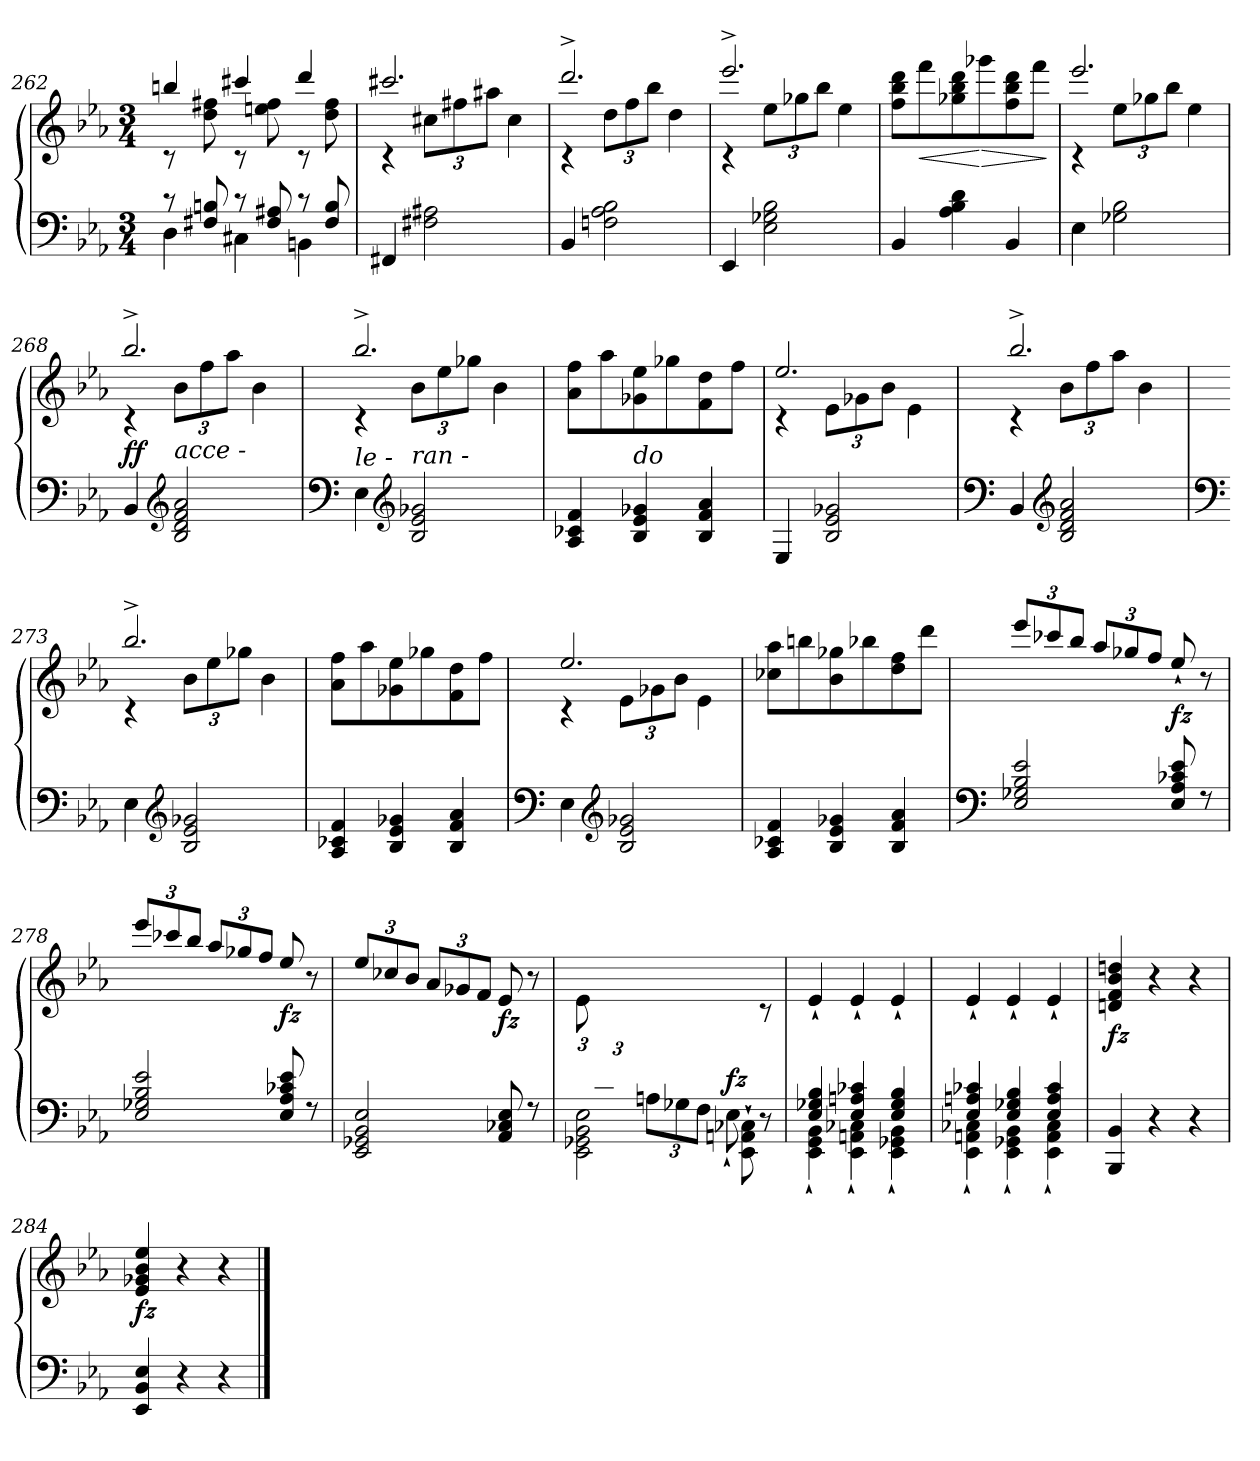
**kern	**kern	**dynam
*part1	*part1	*part1
*staff2	*staff1	*staff1/2
!!LO:LB:g=z
*clefF4	*clefG2	*
*k[b-e-a-]	*k[b-e-a-]	*
*E-:	*E-:	*
*M3/4	*M3/4	*
=262	=262	=262
*^	*^	*
8rc	4D\	4bbn/	8rc	.
8F#X/ 8Bn/	.	.	8dd\ 8ff#X\	.
8rc	4C#X\	4ccc#X/	8rc	.
8F#/ 8A#X/	.	.	8een\ 8ff#\	.
8rc	4BBn\	4ddd/	8rc	.
8F#/ 8B/	.	.	8dd\ 8ff#\	.
=263	=263	=263	=263	=263
4FF#X/	2ryy	2.ccc#X/	4rc	.
*	*	*	*Xbrackettup	*
2F#X\ 2A#X\	.	.	12cc#X\L	.
.	.	.	12ff#X\	.
.	.	.	12aa#X\J	.
.	4ryy	.	4cc#\	.
=264	=264	=264	=264	=264
4BB-i/	2ryy	2.ddd^>/	4rc	.
2Fni\ 2A-i\ 2B-i\	.	.	12dd\L	.
.	.	.	12ff\	.
.	.	.	12bb-\J	.
.	4ryy	.	4dd\	.
=265	=265	=265	=265	=265
4EE-i/	2ryy	2.eee-i^>/	4rc	.
2E-i\ 2G-X\ 2B-\	.	.	12ee-\L	.
.	.	.	12gg-X\	.
.	.	.	12bb-\J	.
.	4ryy	.	4ee-\	.
!!LO:LB:g=z	!!
=266	=266	=266	=266	=266
4BB-/	2ryy	8ff\ 8bb-\ 8ddd\L	2ryy	.
!	!	!	!	!LO:HP:b
.	.	8fff\	.	<
4A-\ 4B-\ 4d\	.	8gg-X\ 8bb-\ 8ddd\	.	.
!	!	!	!	!LO:HP:n=1:b
.	.	8ggg-X\	.	[ >
4BB-/	4ryy	8ff\ 8bb-\ 8ddd\	4ryy	.
.	.	8fff\J	.	.
*v	*v	*	*	*
*	*v	*v	*
.	.	]
!!LO:PB:g=z
=267	=267	=267
*	*^	*
4E-\	2.eee-/	4rc	.
2G-X\ 2B-\	.	12ee-\L	.
.	.	12gg-X\	.
.	.	12bb-\J	.
.	.	4ee-\	.
=268	=268	=268	=268
!	!	!	!LO:DY:b
4BB-/	2.bb-^>/	4rc	ff
*clefG2	*	*	*
!LO:TX:a:i:t=acce  -	!	!	!
2B-/ 2d/ 2f/ 2a-/	.	12b-\L	.
.	.	12ff\	.
.	.	12aa-\J	.
.	.	4b-\	.
=269	=269	=269	=269
*clefF4	*	*	*
!LO:TX:a:i:t=le   -	!	!	!
4E-\	2.bb-^>/	4rc	.
*clefG2	*	*	*
!LO:TX:a:i:t=ran   -	!	!	!
2B-/ 2e-/ 2g-X/	.	12b-\L	.
.	.	12ee-\	.
.	.	12gg-X\J	.
.	.	4b-\	.
=270	=270	=270	=270
4A-/ 4c-X/ 4f/	8a-\ 8ff\L	2ryy	.
.	8aa-\	.	.
!LO:TX:a:i:t=do	!	!	!
4B-/ 4e-/ 4g-X/	8g-X\ 8ee-\	.	.
.	8gg-X\	.	.
4B-/ 4f/ 4a-/	8f\ 8dd\	4ryy	.
.	8ff\J	.	.
=271	=271	=271	=271
4E-/	2.ee-/	4rc	.
2B-/ 2e-/ 2g-X/	.	12e-\L	.
.	.	12g-X\	.
.	.	12b-\J	.
.	.	4e-\	.
!!LO:LB:g=z	!!
=272	=272	=272	=272
*clefF4	*	*	*
4BB-/	2.bb-^>/	4rc	.
*clefG2	*	*	*
2B-/ 2d/ 2f/ 2a-/	.	12b-\L	.
.	.	12ff\	.
.	.	12aa-\J	.
.	.	4b-\	.
=273	=273	=273	=273
*clefF4	*	*	*
4E-\	2.bb-^>/	4rc	.
*clefG2	*	*	*
2B-/ 2e-/ 2g-X/	.	12b-\L	.
.	.	12ee-\	.
.	.	12gg-X\J	.
.	.	4b-\	.
=274	=274	=274	=274
4A-/ 4c-X/ 4f/	8a-\ 8ff\L	2ryy	.
.	8aa-\	.	.
4B-/ 4e-/ 4g-X/	8g-X\ 8ee-\	.	.
.	8gg-X\	.	.
4B-/ 4f/ 4a-/	8f\ 8dd\	4ryy	.
.	8ff\J	.	.
=275	=275	=275	=275
*clefF4	*	*	*
4E-\	2.ee-/	4rc	.
*clefG2	*	*	*
2B-/ 2e-/ 2g-X/	.	12e-\L	.
.	.	12g-X\	.
.	.	12b-\J	.
.	.	4e-\	.
!!LO:LB:g=z	!!
=276	=276	=276	=276
4A-/ 4c-X/ 4f/	8cc-X\ 8aa-\L	2ryy	.
.	8bbn\	.	.
4B-/ 4e-/ 4g-X/	8b-\ 8gg-X\	.	.
.	8bb-X\	.	.
4B-/ 4f/ 4a-/	8dd\ 8ff\	4ryy	.
.	8ddd\J	.	.
*	*v	*v	*
!!LO:LB:g=z
=277	=277	=277
*clefF4	*	*
*^	*	*
2E-/ 2G-X/ 2B-/ 2e-/	2.ryy	12eee-/L	.
.	.	12ccc-X/	.
.	.	12bb-/J	.
.	.	12aa-/L	.
.	.	12gg-X/	.
.	.	12ff/J	.
!	!	!	!LO:DY:b
8E-/ 8A-/ 8c-X/ 8e-/	.	8ee-`>/	fz
8r	.	8r	.
=278	=278	=278	=278
2E-/ 2G-X/ 2B-/ 2e-/	2.ryy	12eee-/L	.
.	.	12ccc-X/	.
.	.	12bb-/J	.
.	.	12aa-/L	.
.	.	12gg-X/	.
.	.	12ff/J	.
!	!	!	!LO:DY:b
8E-/ 8A-/ 8c-X/ 8e-/	.	8ee-/	fz
8r	.	8r	.
=279	=279	=279	=279
2EE-/ 2GG-X/ 2BB-/ 2E-/	2.ryy	12ee-/L	.
.	.	12cc-X/	.
.	.	12b-/J	.
.	.	12a-/L	.
.	.	12g-X/	.
.	.	12f/J	.
!	!	!	!LO:DY:b
8AA-/ 8C-X/ 8E-/	.	8e-/	fz
8r	.	8r	.
!!LO:PB:g=z
=280	=280	=280	=280
*	*^	*^	*
12ryy	4ryy	2EE-\ 2GG-X\ 2BB-i\ 2E-\	12e-\L	4ryy	.
12c-X/	.	.	6ryy	.	.
12B-/J	.	.	.	.	.
*	*Xbrackettup	*	*	*	*
2ryy	12An\L	.	4ryy	4.ryy	.
.	12G-X\	.	.	.	.
.	12F\J	.	.	.	.
!	!	!	!	!	!LO:DY:a=2
.	8E-`<\	8EE-\`< 8AAn\`< 8C-X\`<	4ryy	.	fz
.	8ryy	8r	.	8rc	.
*	*v	*v	*	*	*
*	*	*v	*v	*
=281	=281	=281	=281
4E-/ 4G-X/ 4B-/	4EE-\`< 4GG\`< 4BB-\`<	4e-`</	.
4E-/ 4An/ 4c-X/	4EE-\`< 4AAn\`< 4C-X\`<	4e-`</	.
4E-/ 4G-/ 4B-/	4EE-\`< 4GG-X\`< 4BB-\`<	4e-`</	.
=282	=282	=282	=282
4E-/ 4An/ 4c-X/	4EE-\`< 4AAn\`< 4C-X\`<	4e-`</	.
4E-/ 4G-X/ 4B-/	4EE-\`< 4GG-X\`< 4BB-\`<	4e-`</	.
4E-/ 4A/ 4c-/	4EE-\`< 4AA\`< 4C-\`<	4e-`</	.
=283	=283	=283	=283
!	!	!	!LO:DY:b
4BBB-/ 4BB-/	2ryy	4dni/ 4f/ 4b-/ 4ddni/	fz
4r	.	4r	.
4r	4ryy	4r	.
=284	=284	=284	=284
!	!	!	!LO:DY:b
4EE-/ 4BB-/ 4E-/	2ryy	4e-/ 4g-X/ 4b-/ 4ee-/	fz
4r	.	4r	.
4r	4ryy	4r	.
*v	*v	*	*
==	==	==
*-	*-	*-
